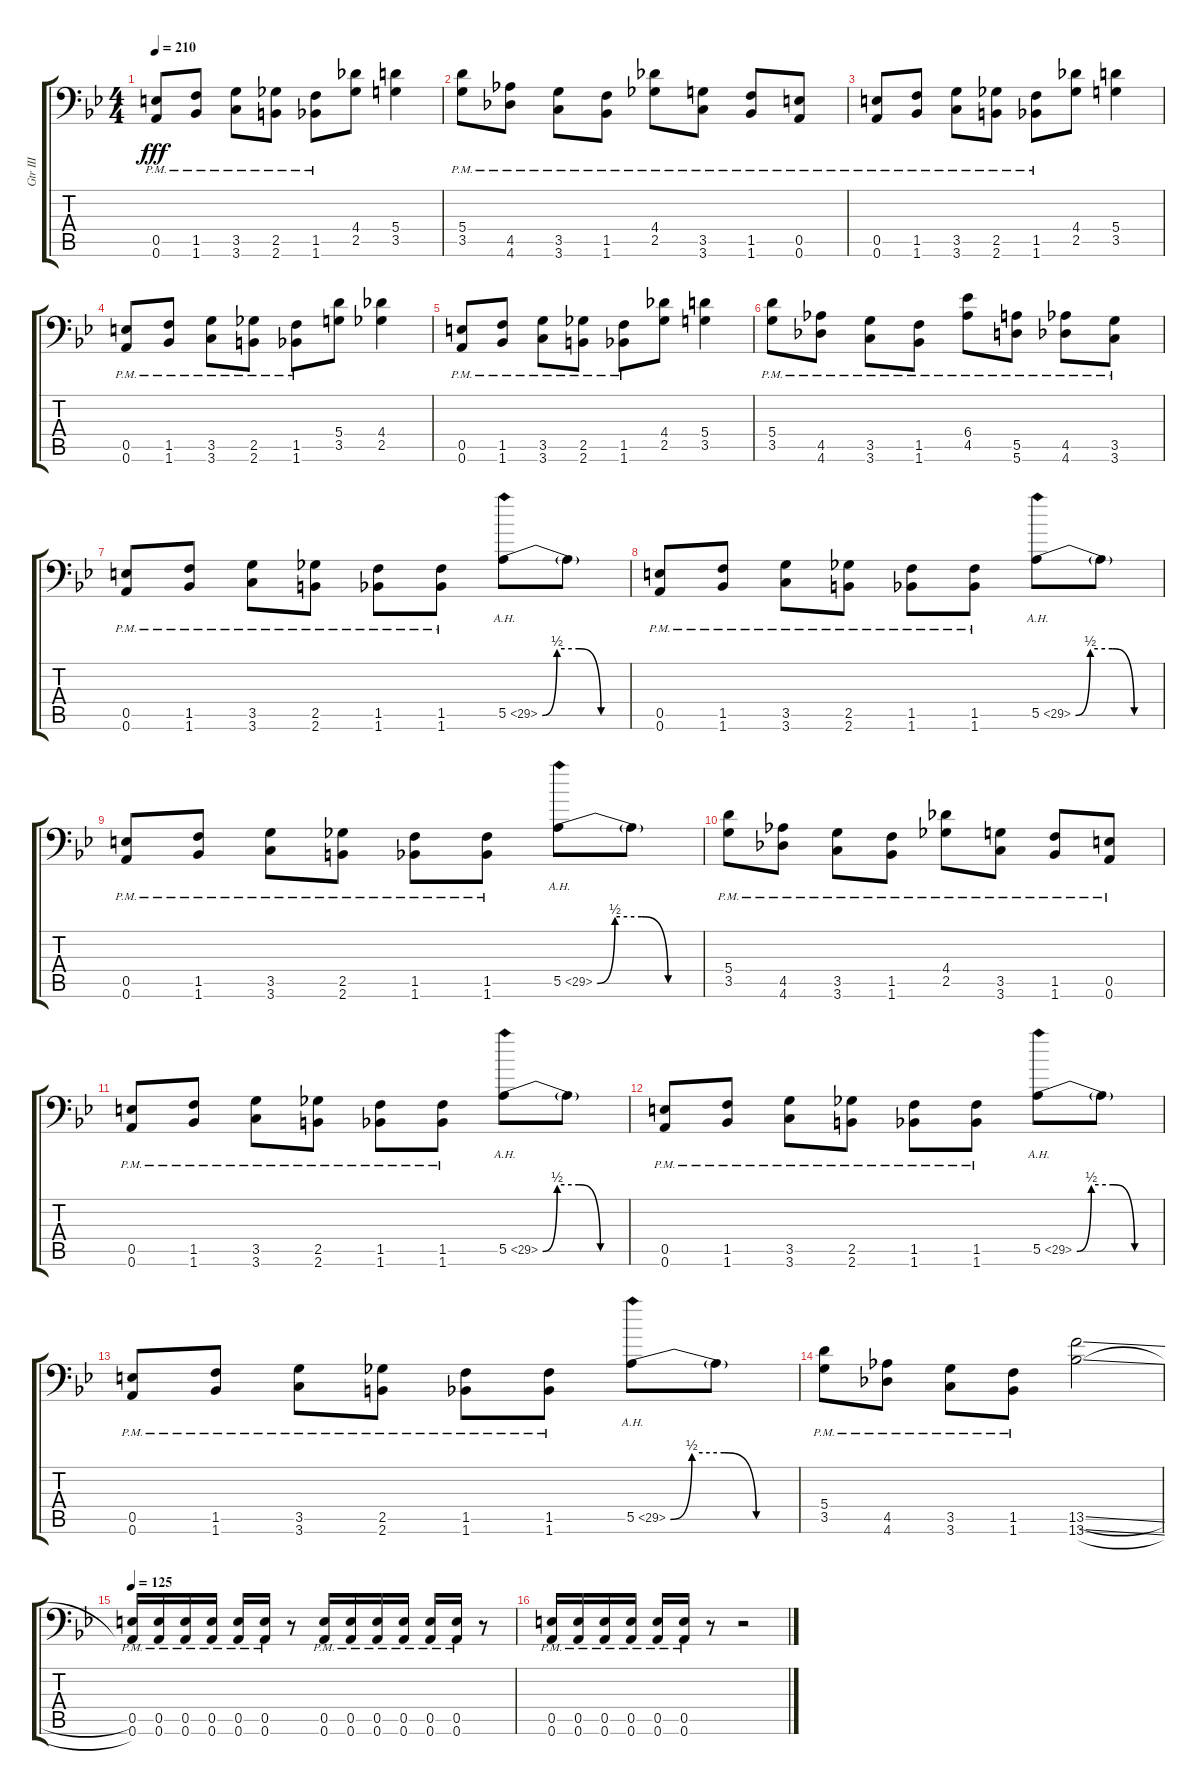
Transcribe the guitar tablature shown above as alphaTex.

\track ("Gtr III" "Gtr III") {instrument distortionguitar}
\staff {score tabs}
\tuning (B3 Gb3 D3 A2 E2 A1) {hide}
\ts (4 4)
\tempo 210
\clef f4
\ks bb
(0.5{pm} 0.6{pm}).8{dy fff} (1.5{pm} 1.6{pm}).8 (3.5{pm} 3.6{pm}).8 (2.5{pm} 2.6{pm}).8 (1.5{pm} 1.6{pm}).8 (4.4 2.5).8 (5.4 3.5).4 |
(5.4{pm} 3.5{pm}).8 (4.5{pm} 4.6{pm}).8 (3.5{pm} 3.6{pm}).8 (1.5{pm} 1.6{pm}).8 (4.4{pm} 2.5{pm}).8 (3.5{pm} 3.6{pm}).8 (1.5{pm} 1.6{pm}).8 (0.5{pm} 0.6{pm}).8 |
(0.5{pm} 0.6{pm}).8 (1.5{pm} 1.6{pm}).8 (3.5{pm} 3.6{pm}).8 (2.5{pm} 2.6{pm}).8 (1.5{pm} 1.6{pm}).8 (4.4 2.5).8 (5.4 3.5).4 |
(0.5{pm} 0.6{pm}).8 (1.5{pm} 1.6{pm}).8 (3.5{pm} 3.6{pm}).8 (2.5{pm} 2.6{pm}).8 (1.5{pm} 1.6{pm}).8 (5.4 3.5).8 (4.4 2.5).4 |
(0.5{pm} 0.6{pm}).8 (1.5{pm} 1.6{pm}).8 (3.5{pm} 3.6{pm}).8 (2.5{pm} 2.6{pm}).8 (1.5{pm} 1.6{pm}).8 (4.4 2.5).8 (5.4 3.5).4 |
(5.4{pm} 3.5{pm}).8 (4.5{pm} 4.6{pm}).8 (3.5{pm} 3.6{pm}).8 (1.5{pm} 1.6{pm}).8 (6.4{pm} 4.5{pm}).8 (5.5{pm} 5.6{pm}).8 (4.5{pm} 4.6{pm}).8 (3.5{pm} 3.6{pm}).8 |
(0.5{pm} 0.6{pm}).8 (1.5{pm} 1.6{pm}).8 (3.5{pm} 3.6{pm}).8 (2.5{pm} 2.6{pm}).8 (1.5{pm} 1.6{pm}).8 (1.5{pm} 1.6{pm}).8 5.5{be (custom 0 0 10 2 25 2 40 0 60 0) ah 24}.8 5.5{t}.8 |
(0.5{pm} 0.6{pm}).8 (1.5{pm} 1.6{pm}).8 (3.5{pm} 3.6{pm}).8 (2.5{pm} 2.6{pm}).8 (1.5{pm} 1.6{pm}).8 (1.5{pm} 1.6{pm}).8 5.5{be (custom 0 0 10 2 25 2 40 0 60 0) ah 24}.8 5.5{t}.8 |
(0.5{pm} 0.6{pm}).8 (1.5{pm} 1.6{pm}).8 (3.5{pm} 3.6{pm}).8 (2.5{pm} 2.6{pm}).8 (1.5{pm} 1.6{pm}).8 (1.5{pm} 1.6{pm}).8 5.5{be (custom 0 0 10 2 25 2 40 0 60 0) ah 24}.8 5.5{t}.8 |
(5.4{pm} 3.5{pm}).8 (4.5{pm} 4.6{pm}).8 (3.5{pm} 3.6{pm}).8 (1.5{pm} 1.6{pm}).8 (4.4{pm} 2.5{pm}).8 (3.5{pm} 3.6{pm}).8 (1.5{pm} 1.6{pm}).8 (0.5{pm} 0.6{pm}).8 |
(0.5{pm} 0.6{pm}).8 (1.5{pm} 1.6{pm}).8 (3.5{pm} 3.6{pm}).8 (2.5{pm} 2.6{pm}).8 (1.5{pm} 1.6{pm}).8 (1.5{pm} 1.6{pm}).8 5.5{be (custom 0 0 10 2 25 2 40 0 60 0) ah 24}.8 5.5{t}.8 |
(0.5{pm} 0.6{pm}).8 (1.5{pm} 1.6{pm}).8 (3.5{pm} 3.6{pm}).8 (2.5{pm} 2.6{pm}).8 (1.5{pm} 1.6{pm}).8 (1.5{pm} 1.6{pm}).8 5.5{be (custom 0 0 10 2 25 2 40 0 60 0) ah 24}.8 5.5{t}.8 |
(0.5{pm} 0.6{pm}).8 (1.5{pm} 1.6{pm}).8 (3.5{pm} 3.6{pm}).8 (2.5{pm} 2.6{pm}).8 (1.5{pm} 1.6{pm}).8 (1.5{pm} 1.6{pm}).8 5.5{be (custom 0 0 10 2 25 2 40 0 60 0) ah 24}.8 5.5{t}.8 |
(5.4{pm} 3.5{pm}).8 (4.5{pm} 4.6{pm}).8 (3.5{pm} 3.6{pm}).8 (1.5{pm} 1.6{pm}).8 (13.5{sl} 13.6{sl}).2 |
\tempo 125
(0.5{pm} 0.6{pm}).16 (0.5{pm} 0.6{pm}).16 (0.5{pm} 0.6{pm}).16 (0.5{pm} 0.6{pm}).16 (0.5{pm} 0.6{pm}).16 (0.5{pm} 0.6{pm}).16 r.8 (0.5{pm} 0.6{pm}).16 (0.5{pm} 0.6{pm}).16 (0.5{pm} 0.6{pm}).16 (0.5{pm} 0.6{pm}).16 (0.5{pm} 0.6{pm}).16 (0.5{pm} 0.6{pm}).16 r.8 |
(0.5{pm} 0.6{pm}).16 (0.5{pm} 0.6{pm}).16 (0.5{pm} 0.6{pm}).16 (0.5{pm} 0.6{pm}).16 (0.5{pm} 0.6{pm}).16 (0.5{pm} 0.6{pm}).16 r.8 r.2
